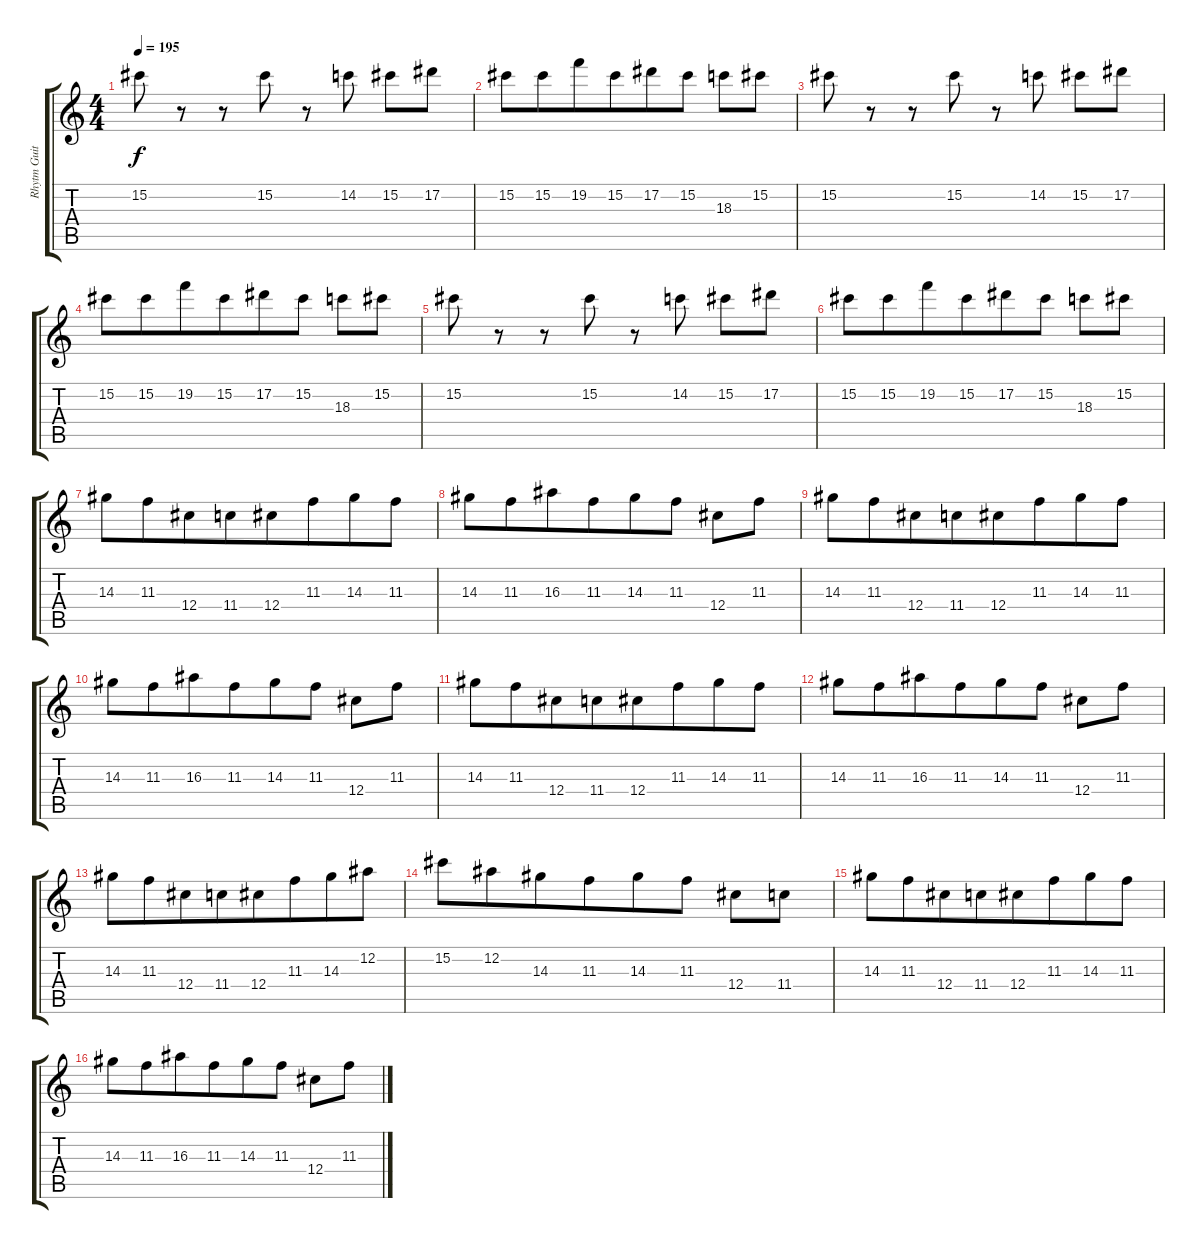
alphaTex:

\track ("Rhytm Guitar" "Rhytm Guit") {instrument distortionguitar}
\staff {score tabs}
\tuning (Eb4 Bb3 Gb3 Db3 Ab2 Db2) {hide}
\ts (4 4)
\tempo 195
\clef g2
\ks c
15.2.8{dy f} r.8{beam merge} r.8{beam merge} 15.2.8 r.8 14.2.8 15.2.8 17.2.8 |
15.2.8 15.2.8{beam merge} 19.2.8 15.2.8{beam merge} 17.2.8{beam merge} 15.2.8 18.3.8 15.2.8 |
15.2.8 r.8{beam merge} r.8{beam merge} 15.2.8 r.8 14.2.8 15.2.8 17.2.8 |
15.2.8 15.2.8{beam merge} 19.2.8 15.2.8{beam merge} 17.2.8{beam merge} 15.2.8 18.3.8 15.2.8 |
15.2.8 r.8{beam merge} r.8{beam merge} 15.2.8 r.8 14.2.8 15.2.8 17.2.8 |
15.2.8 15.2.8{beam merge} 19.2.8 15.2.8{beam merge} 17.2.8{beam merge} 15.2.8 18.3.8 15.2.8 |
14.3.8{beam merge} 11.3.8{beam merge} 12.4.8 11.4.8{beam merge} 12.4.8{beam merge} 11.3.8{beam merge} 14.3.8 11.3.8 |
14.3.8 11.3.8{beam merge} 16.3.8 11.3.8{beam merge} 14.3.8 11.3.8 12.4.8 11.3.8 |
14.3.8{beam merge} 11.3.8{beam merge} 12.4.8 11.4.8{beam merge} 12.4.8{beam merge} 11.3.8{beam merge} 14.3.8 11.3.8 |
14.3.8 11.3.8{beam merge} 16.3.8 11.3.8{beam merge} 14.3.8 11.3.8 12.4.8 11.3.8 |
14.3.8{beam merge} 11.3.8{beam merge} 12.4.8 11.4.8{beam merge} 12.4.8{beam merge} 11.3.8{beam merge} 14.3.8 11.3.8 |
14.3.8 11.3.8{beam merge} 16.3.8 11.3.8{beam merge} 14.3.8 11.3.8 12.4.8 11.3.8 |
14.3.8{beam merge} 11.3.8{beam merge} 12.4.8 11.4.8{beam merge} 12.4.8{beam merge} 11.3.8{beam merge} 14.3.8 12.2.8 |
15.2.8 12.2.8{beam merge} 14.3.8 11.3.8{beam merge} 14.3.8 11.3.8 12.4.8 11.4.8 |
14.3.8{beam merge} 11.3.8{beam merge} 12.4.8 11.4.8{beam merge} 12.4.8{beam merge} 11.3.8{beam merge} 14.3.8 11.3.8 |
14.3.8 11.3.8{beam merge} 16.3.8 11.3.8{beam merge} 14.3.8 11.3.8 12.4.8 11.3.8
